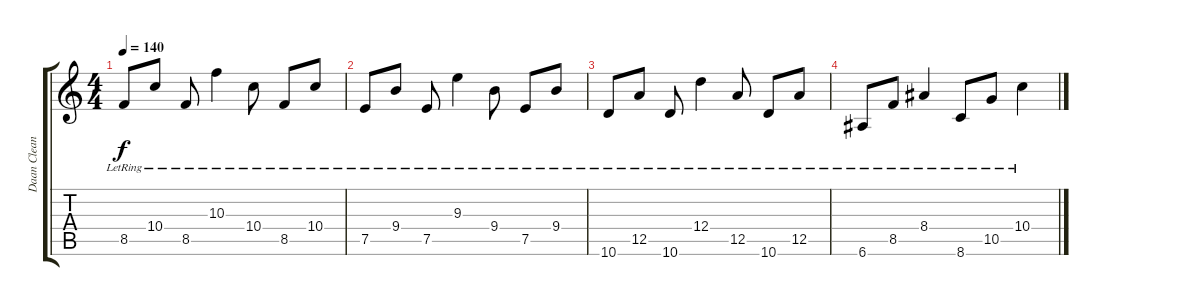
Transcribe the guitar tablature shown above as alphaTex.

\track ("Daan Clean" "Daan Clean") {instrument electricguitarclean}
\staff {score tabs}
\tuning (E4 B3 G3 D3 A2 E2) {hide}
\ts (4 4)
\tempo 140
\clef g2
\ks c
8.5{lr}.8{dy f} 10.4{lr}.8 8.5{lr}.8 10.3{lr}.4 10.4{lr}.8 8.5{lr}.8 10.4{lr}.8 |
7.5{lr}.8 9.4{lr}.8 7.5{lr}.8 9.3{lr}.4 9.4{lr}.8 7.5{lr}.8 9.4{lr}.8 |
10.6{lr}.8 12.5{lr}.8 10.6{lr}.8 12.4{lr}.4 12.5{lr}.8 10.6{lr}.8 12.5{lr}.8 |
6.6{lr}.8 8.5{lr}.8 8.4{lr}.4 8.6{lr}.8 10.5{lr}.8 10.4{lr}.4
